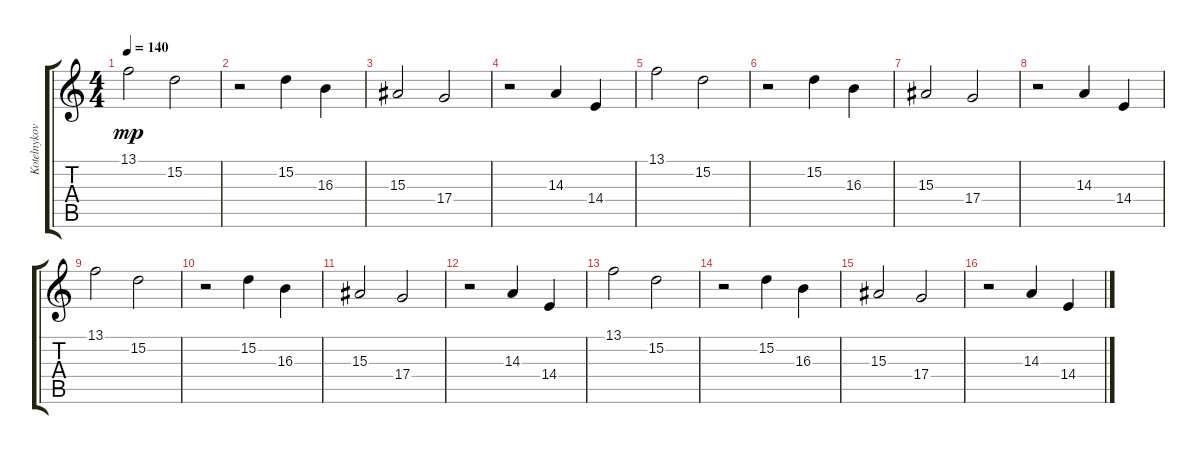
\track ("Kotelnykova E" "Kotelnykov") {instrument vibraphone}
\staff {score tabs}
\tuning (E4 B3 G3 D3 A2 E2) {hide}
\ts (4 4)
\tempo 140
\clef g2
\ks c
13.1.2{dy mp balance 6} 15.2.2 |
r.2 15.2.4 16.3.4 |
15.3.2 17.4.2 |
r.2 14.3.4 14.4.4 |
13.1.2 15.2.2 |
r.2 15.2.4 16.3.4 |
15.3.2 17.4.2 |
r.2 14.3.4 14.4.4 |
13.1.2 15.2.2 |
r.2 15.2.4 16.3.4 |
15.3.2 17.4.2 |
r.2 14.3.4 14.4.4 |
13.1.2 15.2.2 |
r.2 15.2.4 16.3.4 |
15.3.2 17.4.2 |
r.2 14.3.4 14.4.4
